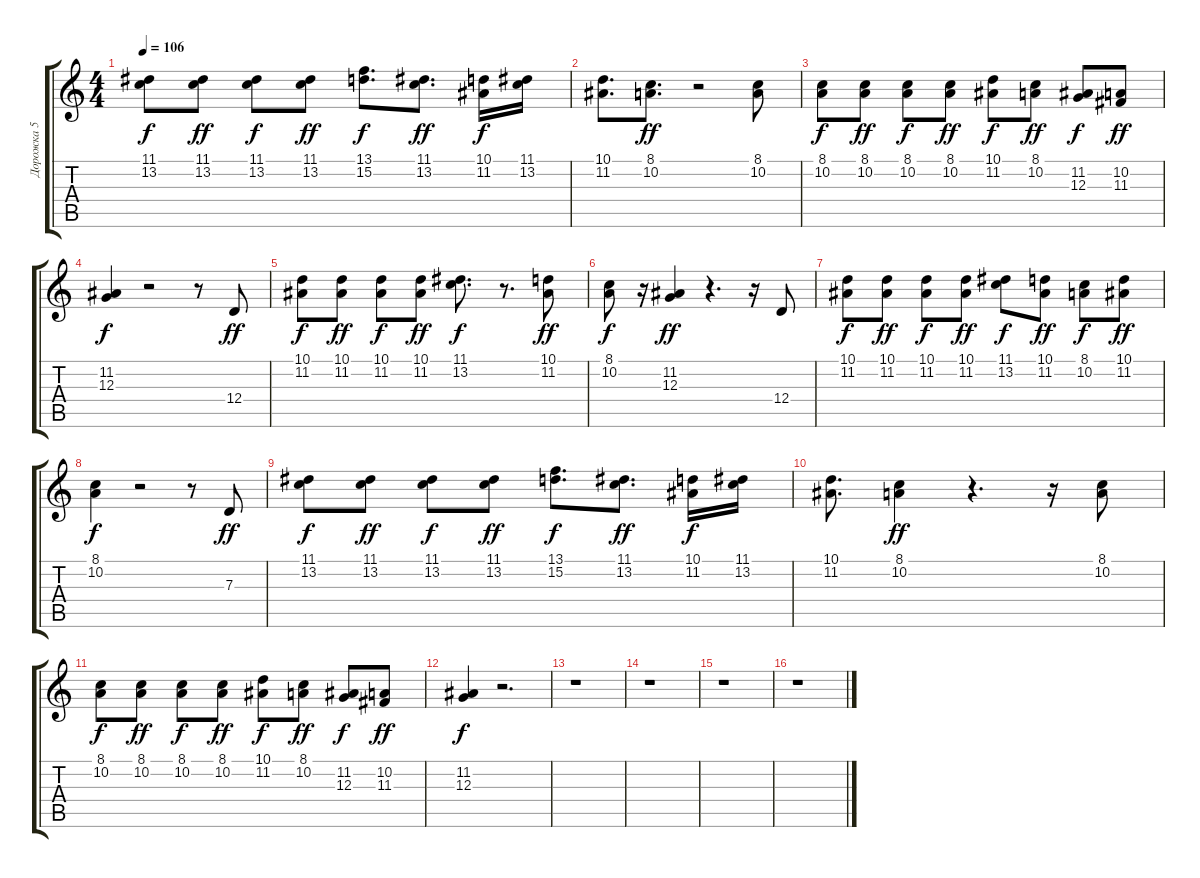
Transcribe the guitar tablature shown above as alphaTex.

\track ("Дорожка 5" "Дорожка 5") {instrument acousticgrandpiano}
\staff {score tabs}
\tuning (E4 B3 G3 D3 A2 E2) {hide}
\ts (4 4)
\tempo 106
\clef g2
\ks c
(11.1 13.2).8{dy f} (11.1 13.2).8{dy ff} (11.1 13.2).8{dy f} (11.1 13.2).8{dy ff} (13.1 15.2).8{d dy f} (11.1 13.2).8{d dy ff} (10.1 11.2).16{dy f} (11.1 13.2).16 |
(10.1 11.2).8{d} (8.1 10.2).8{d dy ff} r.2 (8.1 10.2).8 |
(8.1 10.2).8{dy f} (8.1 10.2).8{dy ff} (8.1 10.2).8{dy f} (8.1 10.2).8{dy ff} (10.1 11.2).8{dy f} (8.1 10.2).8{dy ff} (11.2 12.3).8{dy f} (10.2 11.3).8{dy ff} |
(11.2 12.3).4{dy f} r.2 r.8 12.4.8{dy ff} |
(10.1 11.2).8{dy f} (10.1 11.2).8{dy ff} (10.1 11.2).8{dy f} (10.1 11.2).8{dy ff} (11.1 13.2).8{d dy f} r.8{d} (10.1 11.2).8{dy ff} |
(8.1 10.2).8{dy f} r.16 (11.2 12.3).4{dy ff} r.4{d} r.16 12.4.8 |
(10.1 11.2).8{dy f} (10.1 11.2).8{dy ff} (10.1 11.2).8{dy f} (10.1 11.2).8{dy ff} (11.1 13.2).8{dy f} (10.1 11.2).8{dy ff} (8.1 10.2).8{dy f} (10.1 11.2).8{dy ff} |
(8.1 10.2).4{dy f} r.2 r.8 7.3.8{dy ff} |
(11.1 13.2).8{dy f} (11.1 13.2).8{dy ff} (11.1 13.2).8{dy f} (11.1 13.2).8{dy ff} (13.1 15.2).8{d dy f} (11.1 13.2).8{d dy ff} (10.1 11.2).16{dy f} (11.1 13.2).16 |
(10.1 11.2).8{d} (8.1 10.2).4{dy ff} r.4{d} r.16 (8.1 10.2).8 |
(8.1 10.2).8{dy f} (8.1 10.2).8{dy ff} (8.1 10.2).8{dy f} (8.1 10.2).8{dy ff} (10.1 11.2).8{dy f} (8.1 10.2).8{dy ff} (11.2 12.3).8{dy f} (10.2 11.3).8{dy ff} |
(11.2 12.3).4{dy f} r.2{d} |
r.1 |
r.1 |
r.1 |
r.1
